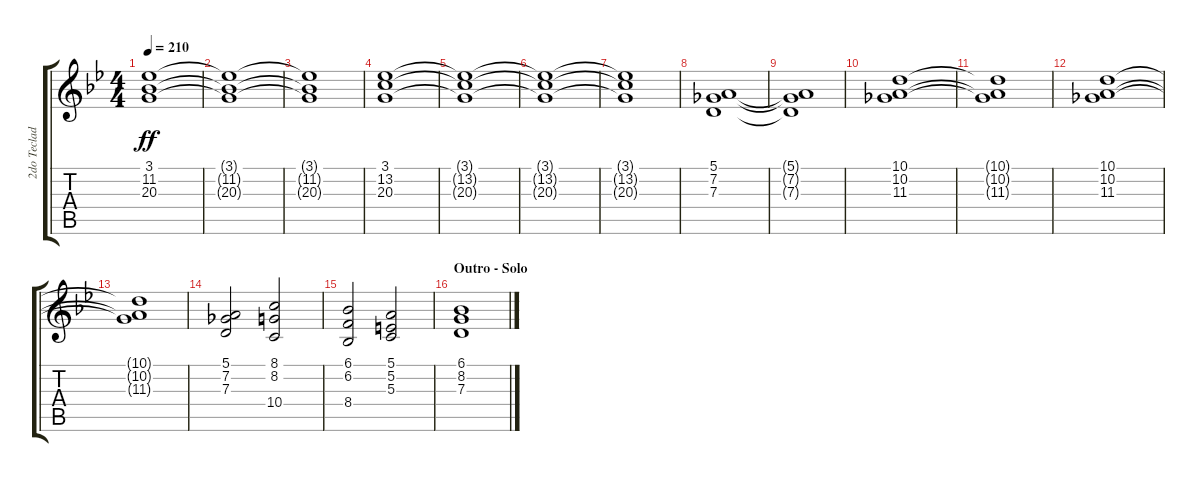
\track ("2do Teclado" "2do Teclad") {instrument stringensemble1}
\staff {score tabs}
\tuning (E4 B3 G3 D3 A2 E2) {hide}
\ts (4 4)
\tempo 210
\clef g2
\ks gminor
(3.1{t} 11.2{t} 20.3{t}).1{dy ff} |
(3.1{t} 11.2{t} 20.3{t}).1 |
(3.1{t} 11.2{t} 20.3{t}).1 |
(3.1 13.2 20.3).1 |
(3.1{t} 13.2{t} 20.3{t}).1 |
(3.1{t} 13.2{t} 20.3{t}).1 |
(3.1{t} 13.2{t} 20.3{t}).1 |
(5.1 7.2 7.3).1 |
(5.1{t} 7.2{t} 7.3{t}).1 |
(10.1 10.2 11.3).1 |
(10.1{t} 10.2{t} 11.3{t}).1 |
(10.1 10.2 11.3).1 |
(10.1{t} 10.2{t} 11.3{t}).1 |
(5.1 7.2 7.3).2 (8.1 8.2 10.4).2 |
(6.1 6.2 8.4).2 (5.1 5.2 5.3).2 |
\section ("" "Outro - Solo")
(6.1 8.2 7.3).1
